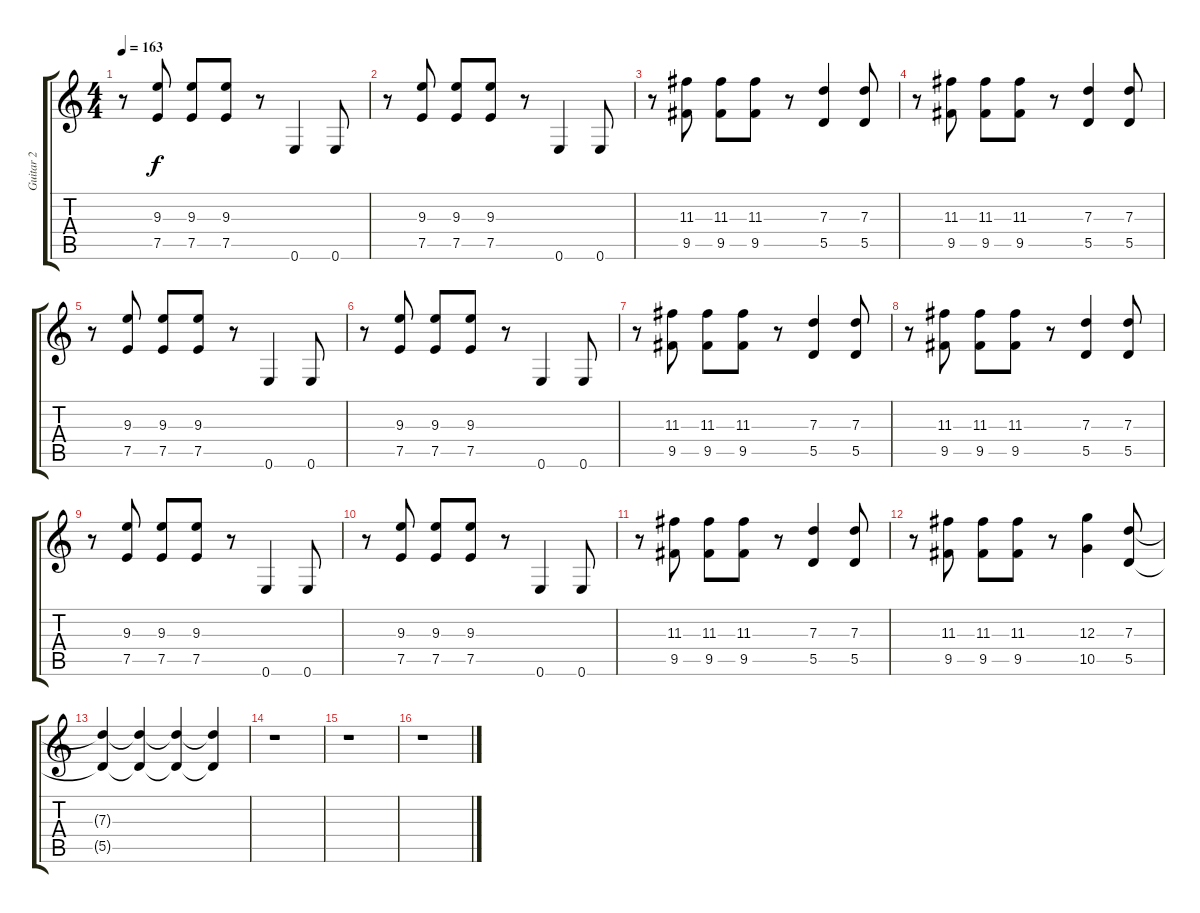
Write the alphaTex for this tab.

\track ("Guitar 2" "Guitar 2") {instrument overdrivenguitar}
\staff {score tabs}
\tuning (E4 B3 G3 D3 A2 E2) {hide}
\ts (4 4)
\tempo 163
\clef g2
\ks c
r.8{dy f} (9.3 7.5).8 (9.3 7.5).8 (9.3 7.5).8 r.8 0.6.4 0.6.8 |
r.8 (9.3 7.5).8 (9.3 7.5).8 (9.3 7.5).8 r.8 0.6.4 0.6.8 |
r.8 (11.3 9.5).8 (11.3 9.5).8 (11.3 9.5).8 r.8 (7.3 5.5).4 (7.3 5.5).8 |
r.8 (11.3 9.5).8 (11.3 9.5).8 (11.3 9.5).8 r.8 (7.3 5.5).4 (7.3 5.5).8 |
r.8 (9.3 7.5).8 (9.3 7.5).8 (9.3 7.5).8 r.8 0.6.4 0.6.8 |
r.8 (9.3 7.5).8 (9.3 7.5).8 (9.3 7.5).8 r.8 0.6.4 0.6.8 |
r.8 (11.3 9.5).8 (11.3 9.5).8 (11.3 9.5).8 r.8 (7.3 5.5).4 (7.3 5.5).8 |
r.8 (11.3 9.5).8 (11.3 9.5).8 (11.3 9.5).8 r.8 (7.3 5.5).4 (7.3 5.5).8 |
r.8 (9.3 7.5).8 (9.3 7.5).8 (9.3 7.5).8 r.8 0.6.4 0.6.8 |
r.8 (9.3 7.5).8 (9.3 7.5).8 (9.3 7.5).8 r.8 0.6.4 0.6.8 |
r.8 (11.3 9.5).8 (11.3 9.5).8 (11.3 9.5).8 r.8 (7.3 5.5).4 (7.3 5.5).8 |
r.8 (11.3 9.5).8 (11.3 9.5).8 (11.3 9.5).8 r.8 (12.3 10.5).4 (7.3 5.5).8 |
(7.3{t} 5.5{t}).4 (7.3{t} 5.5{t}).4 (7.3{t} 5.5{t}).4 (7.3{t} 5.5{t}).4 |
r.1 |
r.1 |
r.1
